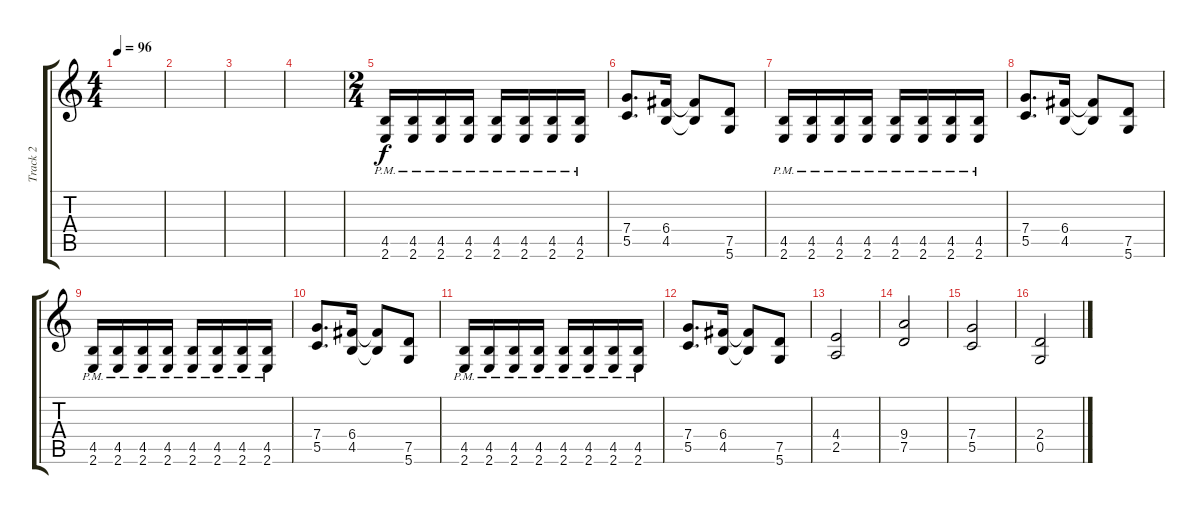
\track ("Track 2" "Track 2") {instrument acousticguitarsteel}
\staff {score tabs}
\tuning (D4 A3 F3 C3 G2 D2) {hide}
\ts (4 4)
\tempo 96
\clef g2
\ks c
|
|
|
|
\ts (2 4)
(4.5{pm} 2.6{pm}).16 (4.5{pm} 2.6{pm}).16 (4.5{pm} 2.6{pm}).16 (4.5{pm} 2.6{pm}).16 (4.5{pm} 2.6{pm}).16 (4.5{pm} 2.6{pm}).16 (4.5{pm} 2.6{pm}).16 (4.5{pm} 2.6{pm}).16 |
(7.4 5.5).8{d} (6.4 4.5).16 (6.4{t} 4.5{t}).8 (7.5 5.6).8 |
(4.5{pm} 2.6{pm}).16 (4.5{pm} 2.6{pm}).16 (4.5{pm} 2.6{pm}).16 (4.5{pm} 2.6{pm}).16 (4.5{pm} 2.6{pm}).16 (4.5{pm} 2.6{pm}).16 (4.5{pm} 2.6{pm}).16 (4.5{pm} 2.6{pm}).16 |
(7.4 5.5).8{d} (6.4 4.5).16 (6.4{t} 4.5{t}).8 (7.5 5.6).8 |
(4.5{pm} 2.6{pm}).16 (4.5{pm} 2.6{pm}).16 (4.5{pm} 2.6{pm}).16 (4.5{pm} 2.6{pm}).16 (4.5{pm} 2.6{pm}).16 (4.5{pm} 2.6{pm}).16 (4.5{pm} 2.6{pm}).16 (4.5{pm} 2.6{pm}).16 |
(7.4 5.5).8{d} (6.4 4.5).16 (6.4{t} 4.5{t}).8 (7.5 5.6).8 |
(4.5{pm} 2.6{pm}).16 (4.5{pm} 2.6{pm}).16 (4.5{pm} 2.6{pm}).16 (4.5{pm} 2.6{pm}).16 (4.5{pm} 2.6{pm}).16 (4.5{pm} 2.6{pm}).16 (4.5{pm} 2.6{pm}).16 (4.5{pm} 2.6{pm}).16 |
(7.4 5.5).8{d} (6.4 4.5).16 (6.4{t} 4.5{t}).8 (7.5 5.6).8 |
(4.4 2.5).2 |
(9.4 7.5).2 |
(7.4 5.5).2 |
(2.4 0.5).2
